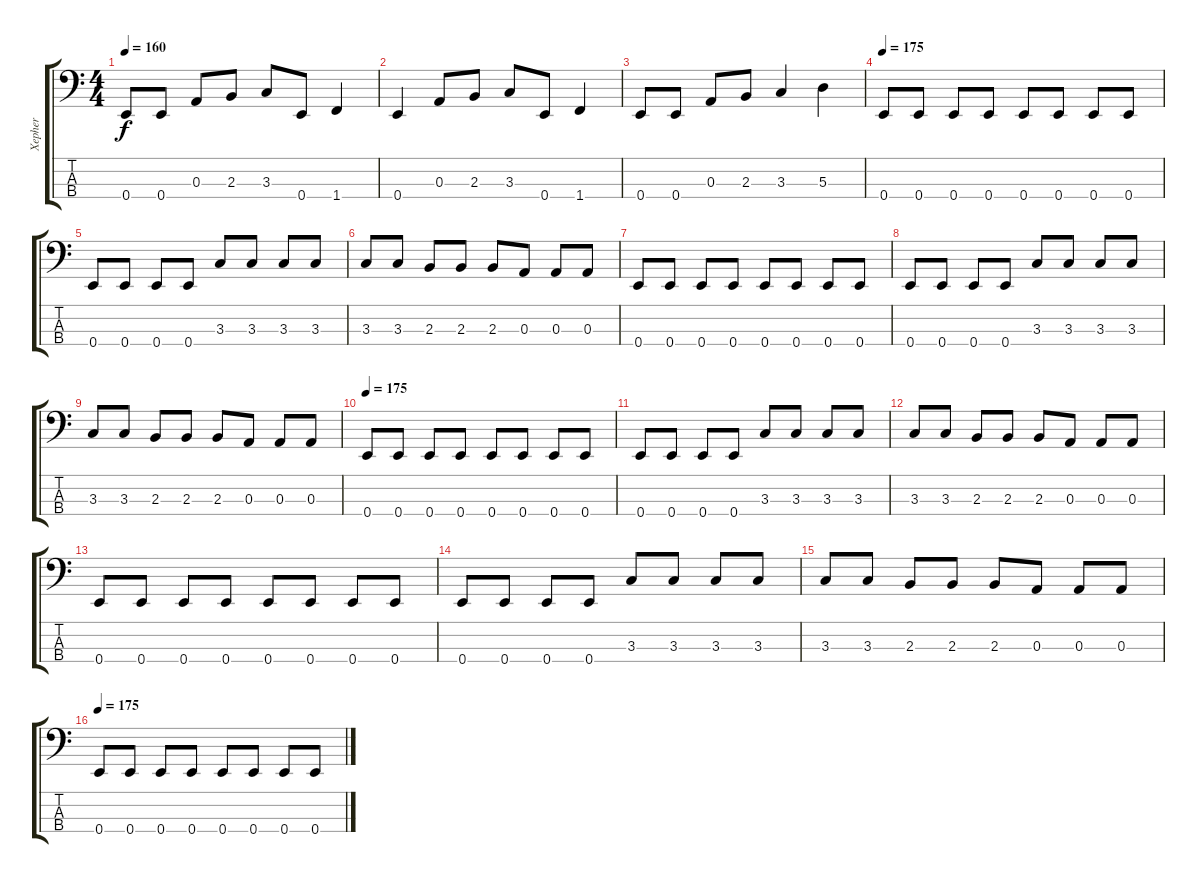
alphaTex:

\track ("Xepher" "Xepher") {instrument electricbassfinger}
\staff {score tabs}
\tuning (G2 D2 A1 E1) {hide}
\ts (4 4)
\tempo 160
\clef f4
\ks c
0.4.8{dy f} 0.4.8 0.3.8 2.3.8 3.3.8 0.4.8 1.4.4 |
0.4.4 0.3.8 2.3.8 3.3.8 0.4.8 1.4.4 |
0.4.8 0.4.8 0.3.8 2.3.8 3.3.4 5.3.4 |
\tempo 175
0.4.8 0.4.8 0.4.8 0.4.8 0.4.8 0.4.8 0.4.8 0.4.8 |
0.4.8 0.4.8 0.4.8 0.4.8 3.3.8 3.3.8 3.3.8 3.3.8 |
3.3.8 3.3.8 2.3.8 2.3.8 2.3.8 0.3.8 0.3.8 0.3.8 |
0.4.8 0.4.8 0.4.8 0.4.8 0.4.8 0.4.8 0.4.8 0.4.8 |
0.4.8 0.4.8 0.4.8 0.4.8 3.3.8 3.3.8 3.3.8 3.3.8 |
3.3.8 3.3.8 2.3.8 2.3.8 2.3.8 0.3.8 0.3.8 0.3.8 |
\tempo 175
0.4.8 0.4.8 0.4.8 0.4.8 0.4.8 0.4.8 0.4.8 0.4.8 |
0.4.8 0.4.8 0.4.8 0.4.8 3.3.8 3.3.8 3.3.8 3.3.8 |
3.3.8 3.3.8 2.3.8 2.3.8 2.3.8 0.3.8 0.3.8 0.3.8 |
0.4.8 0.4.8 0.4.8 0.4.8 0.4.8 0.4.8 0.4.8 0.4.8 |
0.4.8 0.4.8 0.4.8 0.4.8 3.3.8 3.3.8 3.3.8 3.3.8 |
3.3.8 3.3.8 2.3.8 2.3.8 2.3.8 0.3.8 0.3.8 0.3.8 |
\tempo 175
0.4.8 0.4.8 0.4.8 0.4.8 0.4.8 0.4.8 0.4.8 0.4.8
